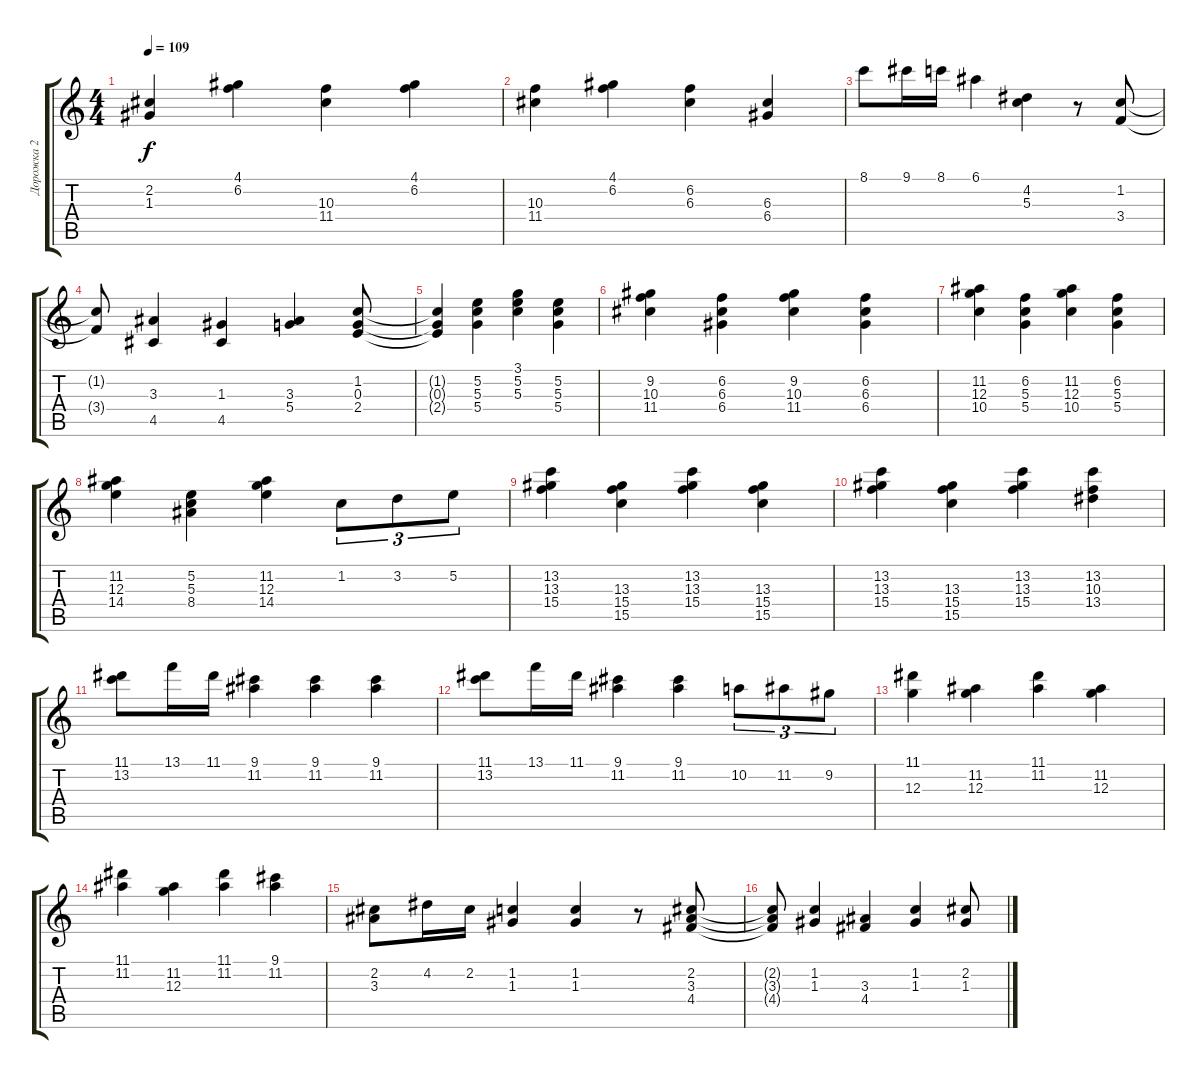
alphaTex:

\track ("Дорожка 2" "Дорожка 2") {instrument acousticguitarnylon}
\staff {score tabs}
\tuning (E4 B3 G3 D3 A2 E2) {hide}
\ts (4 4)
\tempo 109
\clef g2
\ks c
(2.2{t} 1.3{t}).4{dy f} (4.1 6.2).4 (10.3 11.4).4 (4.1 6.2).4 |
(10.3 11.4).4 (4.1 6.2).4 (6.2 6.3).4 (6.3 6.4).4 |
8.1.8 9.1.16 8.1.16 6.1.4 (4.2 5.3).4 r.8 (1.2 3.4).8 |
(1.2{t} 3.4{t}).8 (3.3 4.5).4 (1.3 4.5).4 (3.3 5.4).4 (1.2 0.3 2.4).8 |
(1.2{t} 0.3{t} 2.4{t}).4 (5.2 5.3 5.4).4 (3.1 5.2 5.3).4 (5.2 5.3 5.4).4 |
(9.2 10.3 11.4).4 (6.2 6.3 6.4).4 (9.2 10.3 11.4).4 (6.2 6.3 6.4).4 |
(11.2 12.3 10.4).4 (6.2 5.3 5.4).4 (11.2 12.3 10.4).4 (6.2 5.3 5.4).4 |
(11.2 12.3 14.4).4 (5.2 5.3 8.4).4 (11.2 12.3 14.4).4 1.2.8{tu (3 2)} 3.2.8{tu (3 2)} 5.2.8{tu (3 2)} |
(13.2 13.3 15.4).4 (13.3 15.4 15.5).4 (13.2 13.3 15.4).4 (13.3 15.4 15.5).4 |
(13.2 13.3 15.4).4 (13.3 15.4 15.5).4 (13.2 13.3 15.4).4 (13.2 10.3 13.4).4 |
(11.1 13.2).8 13.1.16 11.1.16 (9.1 11.2).4 (9.1 11.2).4 (9.1 11.2).4 |
(11.1 13.2).8 13.1.16 11.1.16 (9.1 11.2).4 (9.1 11.2).4 10.2.8{tu (3 2)} 11.2.8{tu (3 2)} 9.2.8{tu (3 2)} |
(11.1 12.3).4 (11.2 12.3).4 (11.1 11.2).4 (11.2 12.3).4 |
(11.1 11.2).4 (11.2 12.3).4 (11.1 11.2).4 (9.1 11.2).4 |
(2.2 3.3).8 4.2.16 2.2.16 (1.2 1.3).4 (1.2 1.3).4 r.8 (2.2 3.3 4.4).8 |
(2.2{t} 3.3{t} 4.4{t}).8 (1.2 1.3).4 (3.3 4.4).4 (1.2 1.3).4 (2.2 1.3).8
